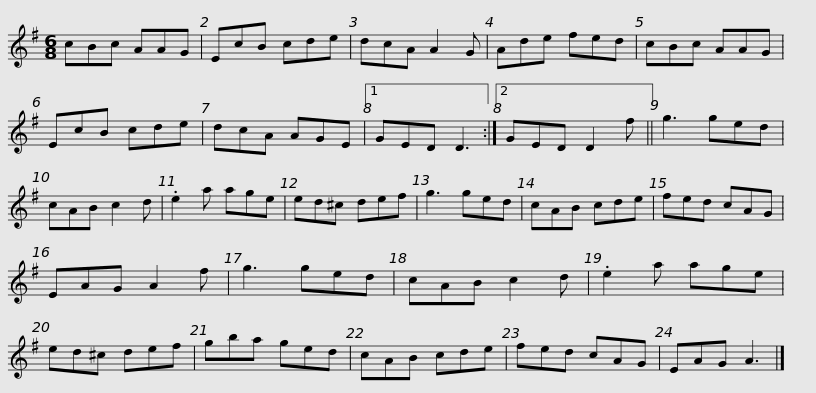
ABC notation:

X:1
L:1/8
M:6/8
I:linebreak $
K:G
V:1 treble
V:1
 cBc AAG | EcB cde | dcA A2 G | Ade fed | cBc AAG | %5
 EcB cde | dcA AGE |1$ GED D3 :|2 GED D2 f || g3 ged | %10
 cAB c2 d | .e2 a age | ed^c def | g3 ged | cAB cde |$ %15
 fed cAG | EAG A2 f | g3 ged | cAB c2 d | .e2 a age | %20
 ed^c def | gba ged | cAB cde |$ fed cAG | EAG A3 |] %25
